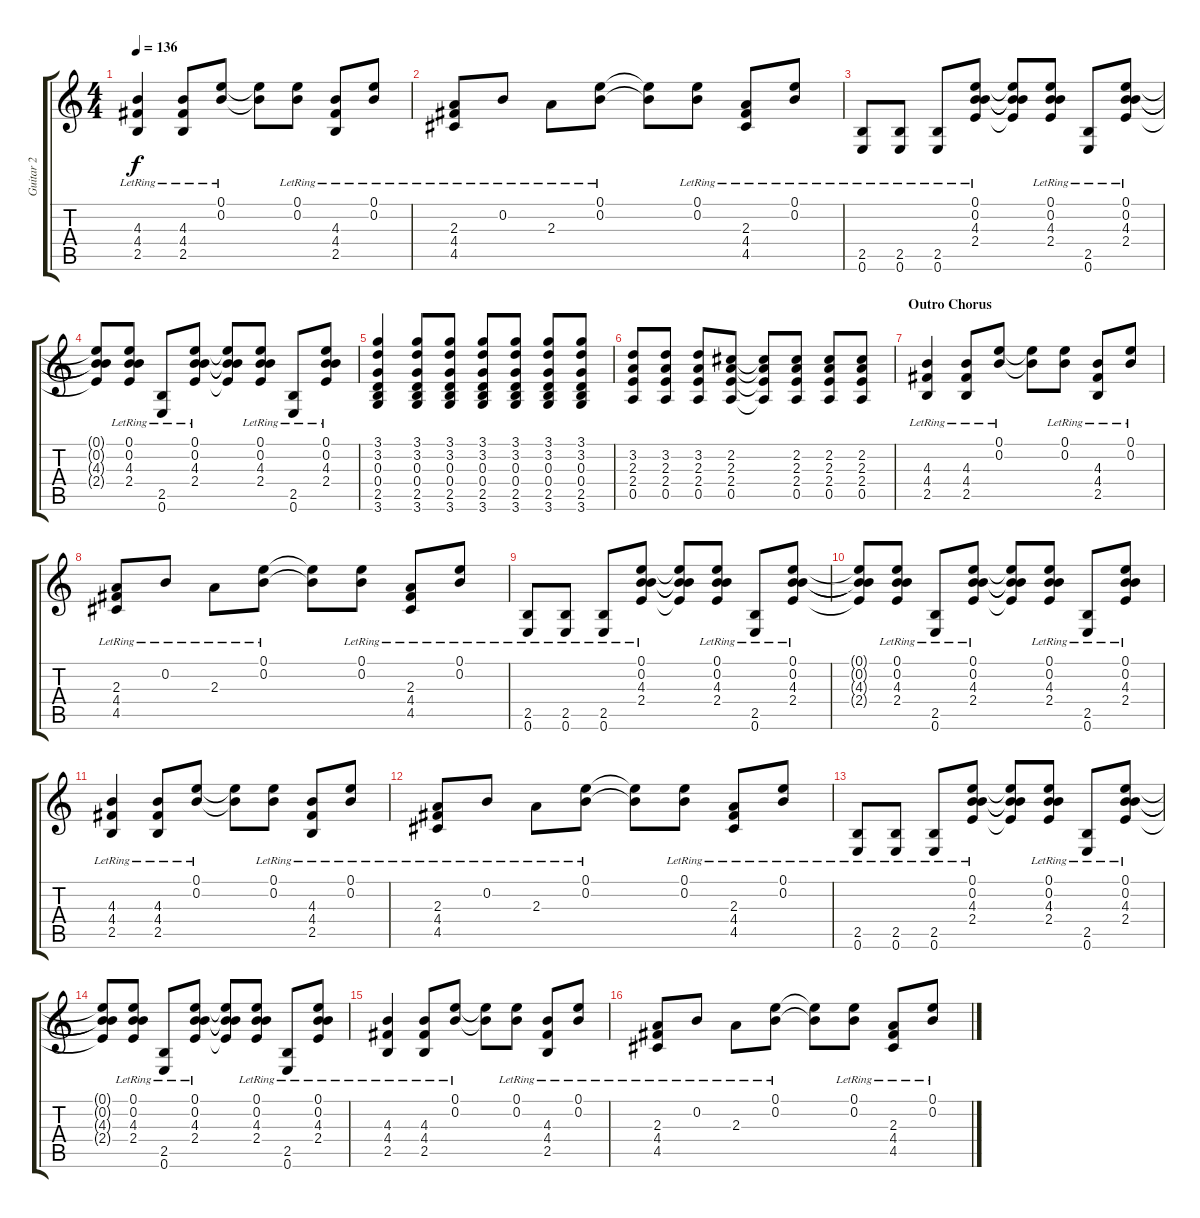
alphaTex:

\track ("Guitar 2" "Guitar 2") {instrument distortionguitar}
\staff {score tabs}
\tuning (E4 B3 G3 D3 A2 E2) {hide}
\ts (4 4)
\tempo 136
\clef g2
\ks c
(4.3{lr} 4.4{lr} 2.5{lr}).4{dy f} (4.3{lr} 4.4{lr} 2.5{lr}).8 (0.1{lr} 0.2{lr}).8 (0.1{t} 0.2{t}).8 (0.1{lr} 0.2{lr}).8 (4.3{lr} 4.4{lr} 2.5{lr}).8 (0.1{lr} 0.2{lr}).8 |
(2.3{lr} 4.4{lr} 4.5{lr}).8 0.2{lr}.8 2.3{lr}.8 (0.1{lr} 0.2{lr}).8 (0.1{t} 0.2{t}).8 (0.1{lr} 0.2{lr}).8 (2.3{lr} 4.4{lr} 4.5{lr}).8 (0.1{lr} 0.2{lr}).8 |
(2.5{lr} 0.6{lr}).8 (2.5{lr} 0.6{lr}).8 (2.5{lr} 0.6{lr}).8 (0.1{lr} 0.2{lr} 4.3{lr} 2.4{lr}).8 (0.1{t} 0.2{t} 4.3{t} 2.4{t}).8 (0.1{lr} 0.2{lr} 4.3{lr} 2.4{lr}).8 (2.5{lr} 0.6{lr}).8 (0.1{lr} 0.2{lr} 4.3{lr} 2.4{lr}).8 |
(0.1{t} 0.2{t} 4.3{t} 2.4{t}).8 (0.1{lr} 0.2{lr} 4.3{lr} 2.4{lr}).8 (2.5{lr} 0.6{lr}).8 (0.1{lr} 0.2{lr} 4.3{lr} 2.4{lr}).8 (0.1{t} 0.2{t} 4.3{t} 2.4{t}).8 (0.1{lr} 0.2{lr} 4.3{lr} 2.4{lr}).8 (2.5{lr} 0.6{lr}).8 (0.1{lr} 0.2{lr} 4.3{lr} 2.4{lr}).8 |
(3.1 3.2 0.3 0.4 2.5 3.6).4 (3.1 3.2 0.3 0.4 2.5 3.6).8 (3.1 3.2 0.3 0.4 2.5 3.6).8 (3.1 3.2 0.3 0.4 2.5 3.6).8 (3.1 3.2 0.3 0.4 2.5 3.6).8 (3.1 3.2 0.3 0.4 2.5 3.6).8 (3.1 3.2 0.3 0.4 2.5 3.6).8 |
(3.2 2.3 2.4 0.5).8 (3.2 2.3 2.4 0.5).8 (3.2 2.3 2.4 0.5).8 (2.2 2.3 2.4 0.5).8 (2.2{t} 2.3{t} 2.4{t} 0.5{t}).8 (2.2 2.3 2.4 0.5).8 (2.2 2.3 2.4 0.5).8 (2.2 2.3 2.4 0.5).8 |
\section ("" "Outro Chorus")
(4.3{lr} 4.4{lr} 2.5{lr}).4 (4.3{lr} 4.4{lr} 2.5{lr}).8 (0.1{lr} 0.2{lr}).8 (0.1{t} 0.2{t}).8 (0.1{lr} 0.2{lr}).8 (4.3{lr} 4.4{lr} 2.5{lr}).8 (0.1{lr} 0.2{lr}).8 |
(2.3{lr} 4.4{lr} 4.5{lr}).8 0.2{lr}.8 2.3{lr}.8 (0.1{lr} 0.2{lr}).8 (0.1{t} 0.2{t}).8 (0.1{lr} 0.2{lr}).8 (2.3{lr} 4.4{lr} 4.5{lr}).8 (0.1{lr} 0.2{lr}).8 |
(2.5{lr} 0.6{lr}).8 (2.5{lr} 0.6{lr}).8 (2.5{lr} 0.6{lr}).8 (0.1{lr} 0.2{lr} 4.3{lr} 2.4{lr}).8 (0.1{t} 0.2{t} 4.3{t} 2.4{t}).8 (0.1{lr} 0.2{lr} 4.3{lr} 2.4{lr}).8 (2.5{lr} 0.6{lr}).8 (0.1{lr} 0.2{lr} 4.3{lr} 2.4{lr}).8 |
(0.1{t} 0.2{t} 4.3{t} 2.4{t}).8 (0.1{lr} 0.2{lr} 4.3{lr} 2.4{lr}).8 (2.5{lr} 0.6{lr}).8 (0.1{lr} 0.2{lr} 4.3{lr} 2.4{lr}).8 (0.1{t} 0.2{t} 4.3{t} 2.4{t}).8 (0.1{lr} 0.2{lr} 4.3{lr} 2.4{lr}).8 (2.5{lr} 0.6{lr}).8 (0.1{lr} 0.2{lr} 4.3{lr} 2.4{lr}).8 |
(4.3{lr} 4.4{lr} 2.5{lr}).4 (4.3{lr} 4.4{lr} 2.5{lr}).8 (0.1{lr} 0.2{lr}).8 (0.1{t} 0.2{t}).8 (0.1{lr} 0.2{lr}).8 (4.3{lr} 4.4{lr} 2.5{lr}).8 (0.1{lr} 0.2{lr}).8 |
(2.3{lr} 4.4{lr} 4.5{lr}).8 0.2{lr}.8 2.3{lr}.8 (0.1{lr} 0.2{lr}).8 (0.1{t} 0.2{t}).8 (0.1{lr} 0.2{lr}).8 (2.3{lr} 4.4{lr} 4.5{lr}).8 (0.1{lr} 0.2{lr}).8 |
(2.5{lr} 0.6{lr}).8 (2.5{lr} 0.6{lr}).8 (2.5{lr} 0.6{lr}).8 (0.1{lr} 0.2{lr} 4.3{lr} 2.4{lr}).8 (0.1{t} 0.2{t} 4.3{t} 2.4{t}).8 (0.1{lr} 0.2{lr} 4.3{lr} 2.4{lr}).8 (2.5{lr} 0.6{lr}).8 (0.1{lr} 0.2{lr} 4.3{lr} 2.4{lr}).8 |
(0.1{t} 0.2{t} 4.3{t} 2.4{t}).8 (0.1{lr} 0.2{lr} 4.3{lr} 2.4{lr}).8 (2.5{lr} 0.6{lr}).8 (0.1{lr} 0.2{lr} 4.3{lr} 2.4{lr}).8 (0.1{t} 0.2{t} 4.3{t} 2.4{t}).8 (0.1{lr} 0.2{lr} 4.3{lr} 2.4{lr}).8 (2.5{lr} 0.6{lr}).8 (0.1{lr} 0.2{lr} 4.3{lr} 2.4{lr}).8 |
(4.3{lr} 4.4{lr} 2.5{lr}).4 (4.3{lr} 4.4{lr} 2.5{lr}).8 (0.1{lr} 0.2{lr}).8 (0.1{t} 0.2{t}).8 (0.1{lr} 0.2{lr}).8 (4.3{lr} 4.4{lr} 2.5{lr}).8 (0.1{lr} 0.2{lr}).8 |
(2.3{lr} 4.4{lr} 4.5{lr}).8 0.2{lr}.8 2.3{lr}.8 (0.1{lr} 0.2{lr}).8 (0.1{t} 0.2{t}).8 (0.1{lr} 0.2{lr}).8 (2.3{lr} 4.4{lr} 4.5{lr}).8 (0.1{lr} 0.2{lr}).8
